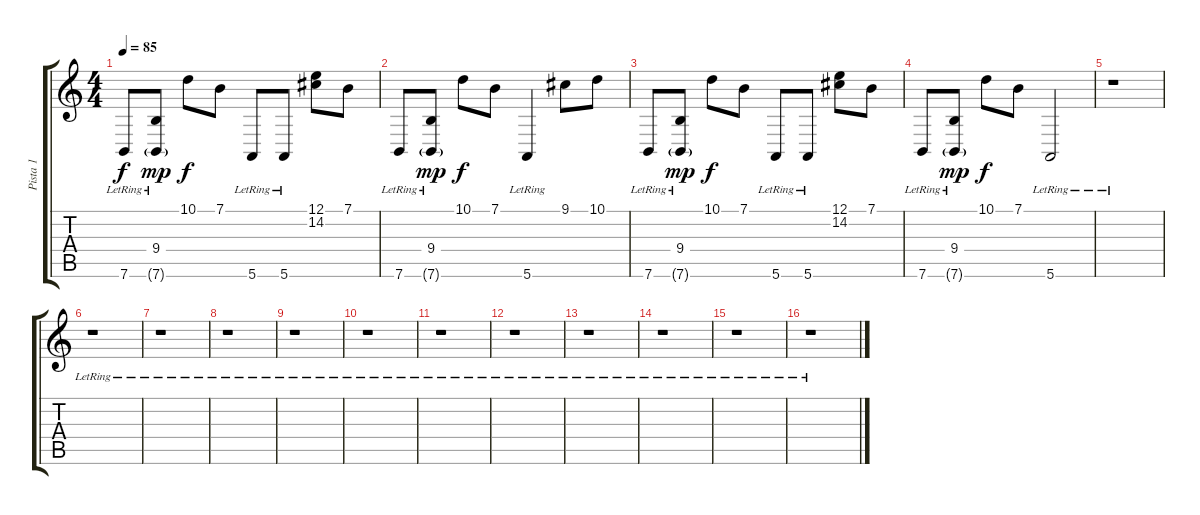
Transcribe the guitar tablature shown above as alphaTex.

\track ("Pista 1" "Pista 1") {instrument musicbox}
\staff {score tabs}
\tuning (E4 B3 G3 D3 A2 E2) {hide}
\ts (4 4)
\tempo 85
\clef g2
\ks c
7.6{lr}.8{dy f} (9.4 7.6{g lr}).8{dy mp} 10.1.8{dy f} 7.1.8 5.6{lr}.8 5.6{lr}.8 (12.1 14.2).8 7.1.8 |
7.6{lr}.8 (9.4 7.6{g lr}).8{dy mp} 10.1.8{dy f} 7.1.8 5.6{lr}.4 9.1.8 10.1.8 |
7.6{lr}.8 (9.4 7.6{g lr}).8{dy mp} 10.1.8{dy f} 7.1.8 5.6{lr}.8 5.6{lr}.8 (12.1 14.2).8 7.1.8 |
7.6{lr}.8 (9.4 7.6{g lr}).8{dy mp} 10.1.8{dy f} 7.1.8 5.6{lr}.2 |
r.1 |
r.1 |
r.1 |
r.1 |
r.1 |
r.1 |
r.1 |
r.1 |
r.1 |
r.1 |
r.1 |
r.1
